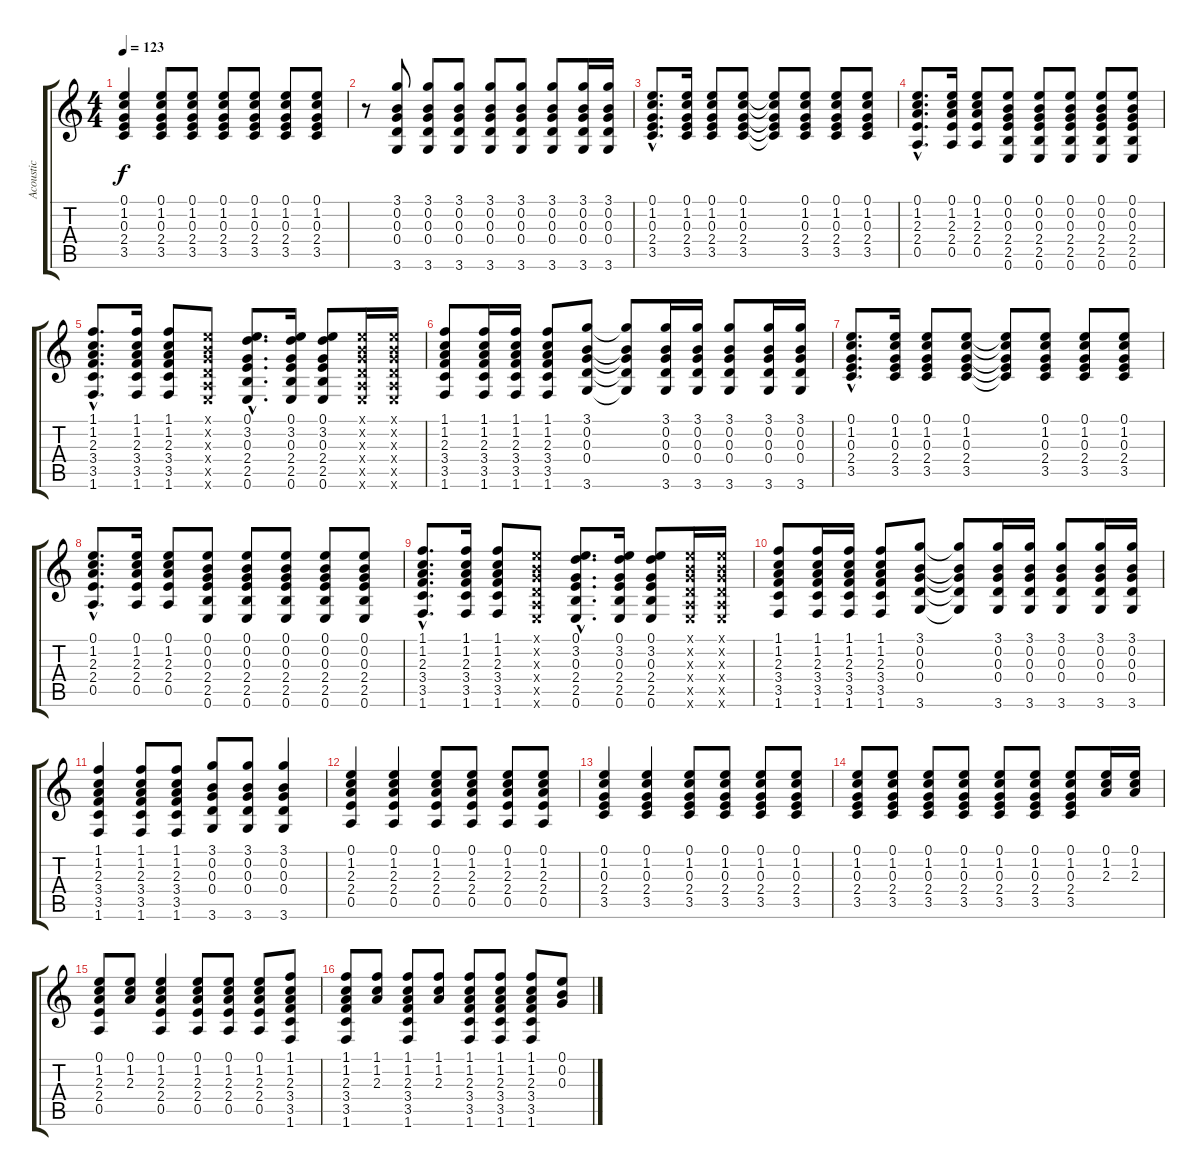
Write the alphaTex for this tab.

\track ("Acoustic" "Acoustic") {instrument acousticguitarsteel}
\staff {score tabs}
\tuning (E4 B3 G3 D3 A2 E2) {hide}
\ts (4 4)
\tempo 123
\clef g2
\ks c
(0.1 1.2 0.3 2.4 3.5).4{dy f} (0.1 1.2 0.3 2.4 3.5).8 (0.1 1.2 0.3 2.4 3.5).8 (0.1 1.2 0.3 2.4 3.5).8 (0.1 1.2 0.3 2.4 3.5).8 (0.1 1.2 0.3 2.4 3.5).8 (0.1 1.2 0.3 2.4 3.5).8 |
r.8 (3.1 0.2 0.3 0.4 3.6).8 (3.1 0.2 0.3 0.4 3.6).8 (3.1 0.2 0.3 0.4 3.6).8 (3.1 0.2 0.3 0.4 3.6).8 (3.1 0.2 0.3 0.4 3.6).8 (3.1 0.2 0.3 0.4 3.6).8 (3.1 0.2 0.3 0.4 3.6).16 (3.1 0.2 0.3 0.4 3.6).16 |
(0.1{hac} 1.2{hac} 0.3{hac} 2.4{hac} 3.5{hac}).8{d} (0.1 1.2 0.3 2.4 3.5).16 (0.1 1.2 0.3 2.4 3.5).8 (0.1 1.2 0.3 2.4 3.5).8 (0.1{t} 1.2{t} 0.3{t} 2.4{t} 3.5{t}).8 (0.1 1.2 0.3 2.4 3.5).8 (0.1 1.2 0.3 2.4 3.5).8 (0.1 1.2 0.3 2.4 3.5).8 |
(0.1{hac} 1.2{hac} 2.3{hac} 2.4{hac} 0.5{hac}).8{d} (0.1 1.2 2.3 2.4 0.5).16 (0.1 1.2 2.3 2.4 0.5).8 (0.1 0.2 0.3 2.4 2.5 0.6).8 (0.1 0.2 0.3 2.4 2.5 0.6).8 (0.1 0.2 0.3 2.4 2.5 0.6).8 (0.1 0.2 0.3 2.4 2.5 0.6).8 (0.1 0.2 0.3 2.4 2.5 0.6).8 |
(1.1{hac} 1.2{hac} 2.3{hac} 3.4{hac} 3.5{hac} 1.6{hac}).8{d} (1.1 1.2 2.3 3.4 3.5 1.6).16 (1.1 1.2 2.3 3.4 3.5 1.6).8 (0.1{x} 0.2{x} 0.3{x} 0.4{x} 0.5{x} 0.6{x}).8 (0.1{hac} 3.2{hac} 0.3{hac} 2.4{hac} 2.5{hac} 0.6{hac}).8{d} (0.1 3.2 0.3 2.4 2.5 0.6).16 (0.1 3.2 0.3 2.4 2.5 0.6).8 (0.1{x} 0.2{x} 0.3{x} 0.4{x} 0.5{x} 0.6{x}).16 (0.1{x} 0.2{x} 0.3{x} 0.4{x} 0.5{x} 0.6{x}).16 |
(1.1 1.2 2.3 3.4 3.5 1.6).8 (1.1 1.2 2.3 3.4 3.5 1.6).16 (1.1 1.2 2.3 3.4 3.5 1.6).16 (1.1 1.2 2.3 3.4 3.5 1.6).8 (3.1 0.2 0.3 0.4 3.6).8 (3.1{t} 0.2{t} 0.3{t} 0.4{t} 3.6{t}).8 (3.1 0.2 0.3 0.4 3.6).16 (3.1 0.2 0.3 0.4 3.6).16 (3.1 0.2 0.3 0.4 3.6).8 (3.1 0.2 0.3 0.4 3.6).16 (3.1 0.2 0.3 0.4 3.6).16 |
(0.1{hac} 1.2{hac} 0.3{hac} 2.4{hac} 3.5{hac}).8{d} (0.1 1.2 0.3 2.4 3.5).16 (0.1 1.2 0.3 2.4 3.5).8 (0.1 1.2 0.3 2.4 3.5).8 (0.1{t} 1.2{t} 0.3{t} 2.4{t} 3.5{t}).8 (0.1 1.2 0.3 2.4 3.5).8 (0.1 1.2 0.3 2.4 3.5).8 (0.1 1.2 0.3 2.4 3.5).8 |
(0.1{hac} 1.2{hac} 2.3{hac} 2.4{hac} 0.5{hac}).8{d} (0.1 1.2 2.3 2.4 0.5).16 (0.1 1.2 2.3 2.4 0.5).8 (0.1 0.2 0.3 2.4 2.5 0.6).8 (0.1 0.2 0.3 2.4 2.5 0.6).8 (0.1 0.2 0.3 2.4 2.5 0.6).8 (0.1 0.2 0.3 2.4 2.5 0.6).8 (0.1 0.2 0.3 2.4 2.5 0.6).8 |
(1.1{hac} 1.2{hac} 2.3{hac} 3.4{hac} 3.5{hac} 1.6{hac}).8{d} (1.1 1.2 2.3 3.4 3.5 1.6).16 (1.1 1.2 2.3 3.4 3.5 1.6).8 (0.1{x} 0.2{x} 0.3{x} 0.4{x} 0.5{x} 0.6{x}).8 (0.1{hac} 3.2{hac} 0.3{hac} 2.4{hac} 2.5{hac} 0.6{hac}).8{d} (0.1 3.2 0.3 2.4 2.5 0.6).16 (0.1 3.2 0.3 2.4 2.5 0.6).8 (0.1{x} 0.2{x} 0.3{x} 0.4{x} 0.5{x} 0.6{x}).16 (0.1{x} 0.2{x} 0.3{x} 0.4{x} 0.5{x} 0.6{x}).16 |
(1.1 1.2 2.3 3.4 3.5 1.6).8 (1.1 1.2 2.3 3.4 3.5 1.6).16 (1.1 1.2 2.3 3.4 3.5 1.6).16 (1.1 1.2 2.3 3.4 3.5 1.6).8 (3.1 0.2 0.3 0.4 3.6).8 (3.1{t} 0.2{t} 0.3{t} 0.4{t} 3.6{t}).8 (3.1 0.2 0.3 0.4 3.6).16 (3.1 0.2 0.3 0.4 3.6).16 (3.1 0.2 0.3 0.4 3.6).8 (3.1 0.2 0.3 0.4 3.6).16 (3.1 0.2 0.3 0.4 3.6).16 |
(1.1 1.2 2.3 3.4 3.5 1.6).4 (1.1 1.2 2.3 3.4 3.5 1.6).8 (1.1 1.2 2.3 3.4 3.5 1.6).8 (3.1 0.2 0.3 0.4 3.6).8 (3.1 0.2 0.3 0.4 3.6).8 (3.1 0.2 0.3 0.4 3.6).4 |
(0.1 1.2 2.3 2.4 0.5).4 (0.1 1.2 2.3 2.4 0.5).4 (0.1 1.2 2.3 2.4 0.5).8 (0.1 1.2 2.3 2.4 0.5).8 (0.1 1.2 2.3 2.4 0.5).8 (0.1 1.2 2.3 2.4 0.5).8 |
(0.1 1.2 0.3 2.4 3.5).4 (0.1 1.2 0.3 2.4 3.5).4 (0.1 1.2 0.3 2.4 3.5).8 (0.1 1.2 0.3 2.4 3.5).8 (0.1 1.2 0.3 2.4 3.5).8 (0.1 1.2 0.3 2.4 3.5).8 |
(0.1 1.2 0.3 2.4 3.5).8 (0.1 1.2 0.3 2.4 3.5).8 (0.1 1.2 0.3 2.4 3.5).8 (0.1 1.2 0.3 2.4 3.5).8 (0.1 1.2 0.3 2.4 3.5).8 (0.1 1.2 0.3 2.4 3.5).8 (0.1 1.2 0.3 2.4 3.5).8 (0.1 1.2 2.3).16 (0.1 1.2 2.3).16 |
(0.1 1.2 2.3 2.4 0.5).8 (0.1 1.2 2.3).8 (0.1 1.2 2.3 2.4 0.5).4 (0.1 1.2 2.3 2.4 0.5).8 (0.1 1.2 2.3 2.4 0.5).8 (0.1 1.2 2.3 2.4 0.5).8 (1.1 1.2 2.3 3.4 3.5 1.6).8 |
(1.1 1.2 2.3 3.4 3.5 1.6).8 (1.1 1.2 2.3).8 (1.1 1.2 2.3 3.4 3.5 1.6).8 (1.1 1.2 2.3).8 (1.1 1.2 2.3 3.4 3.5 1.6).8 (1.1 1.2 2.3 3.4 3.5 1.6).8 (1.1 1.2 2.3 3.4 3.5 1.6).8 (0.1 0.2 0.3).8
